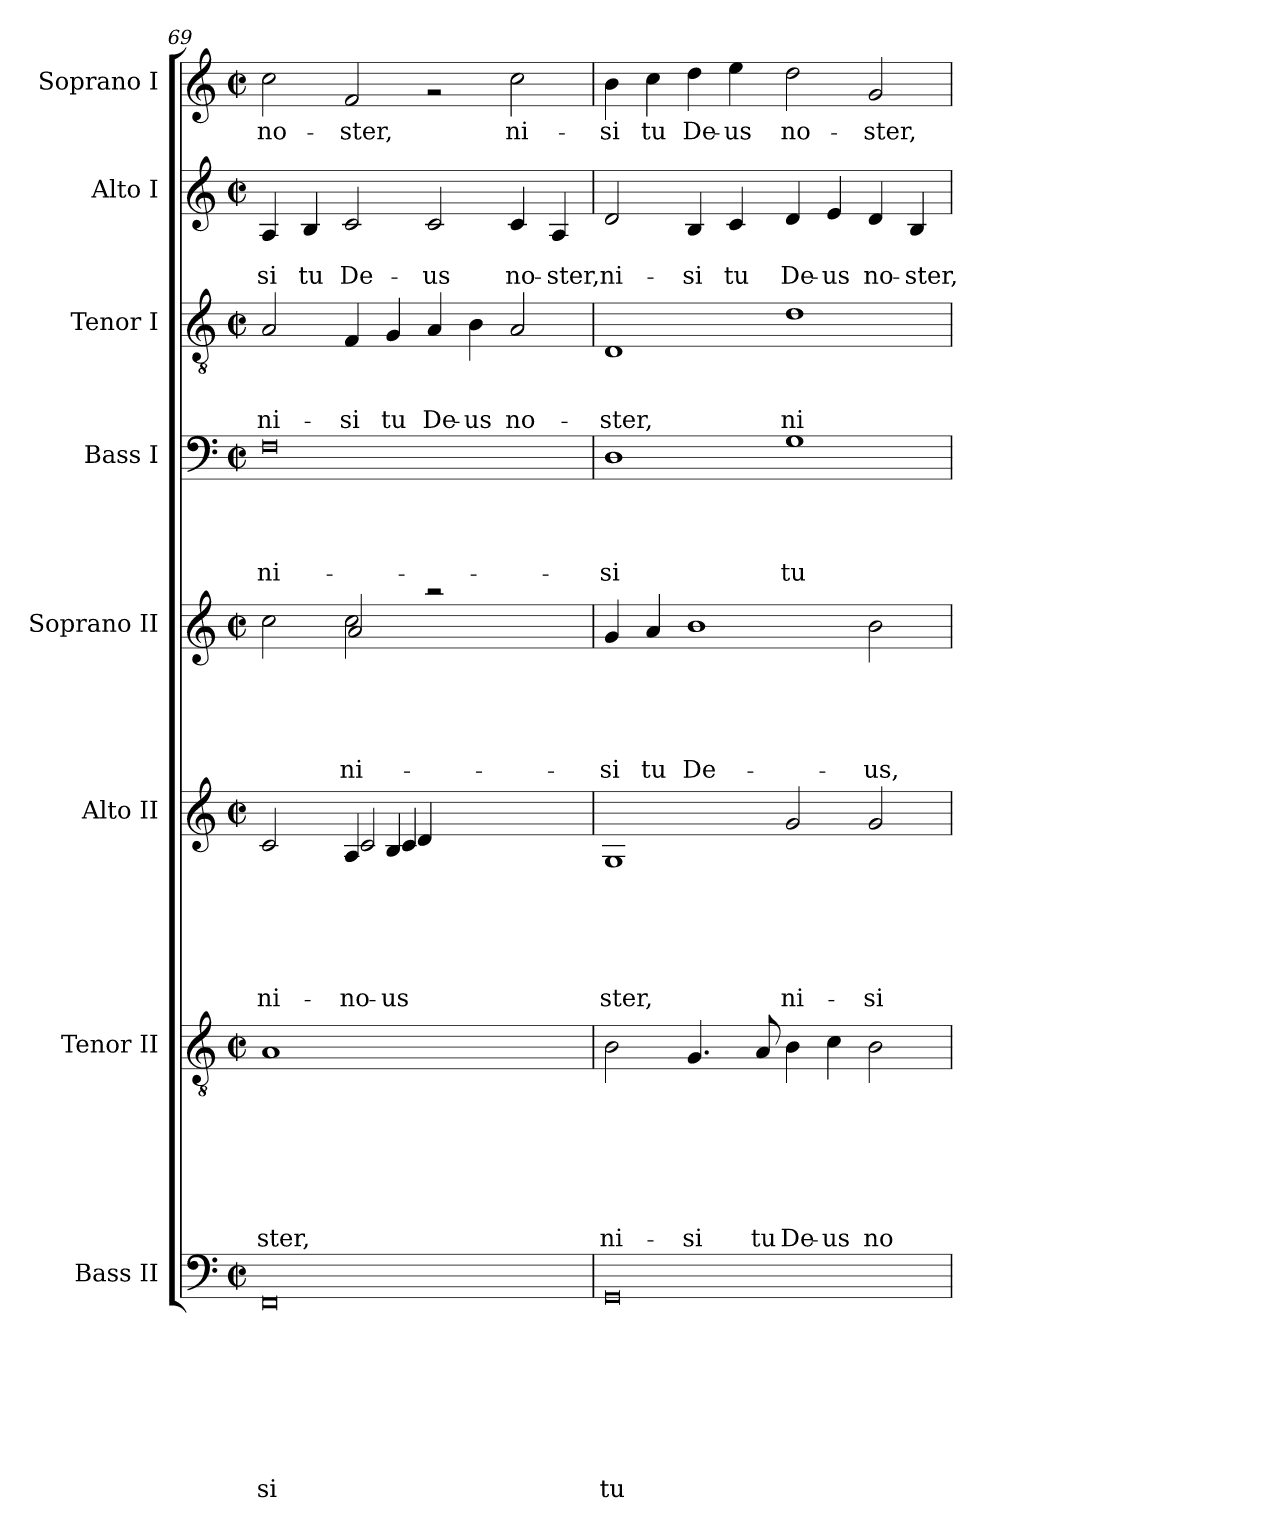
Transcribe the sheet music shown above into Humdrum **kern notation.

**kern	**text	**text	**text	**text	**text	**text	**text	**text	**kern	**text	**text	**text	**text	**text	**text	**text	**kern	**text	**text	**text	**text	**text	**text	**kern	**text	**text	**text	**text	**text	**kern	**text	**text	**text	**text	**kern	**text	**text	**text	**kern	**text	**text	**kern	**text
*part8	*part8	*part8	*part8	*part8	*part8	*part8	*part8	*part8	*part7	*part7	*part7	*part7	*part7	*part7	*part7	*part7	*part6	*part6	*part6	*part6	*part6	*part6	*part6	*part5	*part5	*part5	*part5	*part5	*part5	*part4	*part4	*part4	*part4	*part4	*part3	*part3	*part3	*part3	*part2	*part2	*part2	*part1	*part1
*staff8	*staff8	*staff8	*staff8	*staff8	*staff8	*staff8	*staff8	*staff8	*staff7	*staff7	*staff7	*staff7	*staff7	*staff7	*staff7	*staff7	*staff6	*staff6	*staff6	*staff6	*staff6	*staff6	*staff6	*staff5	*staff5	*staff5	*staff5	*staff5	*staff5	*staff4	*staff4	*staff4	*staff4	*staff4	*staff3	*staff3	*staff3	*staff3	*staff2	*staff2	*staff2	*staff1	*staff1
*I"Bass II	*	*	*	*	*	*	*	*	*I"Tenor II	*	*	*	*	*	*	*	*I"Alto II	*	*	*	*	*	*	*I"Soprano II	*	*	*	*	*	*I"Bass I	*	*	*	*	*I"Tenor I	*	*	*	*I"Alto I	*	*	*I"Soprano I	*
*clefF4	*	*	*	*	*	*	*	*	*clefGv2	*	*	*	*	*	*	*	*clefG2	*	*	*	*	*	*	*clefG2	*	*	*	*	*	*clefF4	*	*	*	*	*clefGv2	*	*	*	*clefG2	*	*	*clefG2	*
*k[]	*	*	*	*	*	*	*	*	*k[]	*	*	*	*	*	*	*	*k[]	*	*	*	*	*	*	*k[]	*	*	*	*	*	*k[]	*	*	*	*	*k[]	*	*	*	*k[]	*	*	*k[]	*
*C:	*	*	*	*	*	*	*	*	*C:	*	*	*	*	*	*	*	*C:	*	*	*	*	*	*	*C:	*	*	*	*	*	*C:	*	*	*	*	*C:	*	*	*	*C:	*	*	*C:	*
*M2/2	*	*	*	*	*	*	*	*	*M2/2	*	*	*	*	*	*	*	*M2/2	*	*	*	*	*	*	*M2/2	*	*	*	*	*	*M2/2	*	*	*	*	*M2/2	*	*	*	*M2/2	*	*	*M2/2	*
*met(c|)	*	*	*	*	*	*	*	*	*met(c|)	*	*	*	*	*	*	*	*met(c|)	*	*	*	*	*	*	*met(c|)	*	*	*	*	*	*met(c|)	*	*	*	*	*met(c|)	*	*	*	*met(c|)	*	*	*met(c|)	*
=69	=69	=69	=69	=69	=69	=69	=69	=69	=69	=69	=69	=69	=69	=69	=69	=69	=69	=69	=69	=69	=69	=69	=69	=69	=69	=69	=69	=69	=69	=69	=69	=69	=69	=69	=69	=69	=69	=69	=69	=69	=69	=69	=69
!	!	!	!	!	!	!	!	!LO:LY:b:rj	!	!	!	!	!	!	!	!LO:LY:b	!	!	!	!	!	!	!LO:LY:b	!	!	!	!	!	!	!	!	!	!	!LO:LY:b:rj	!	!	!	!LO:LY:b	!	!	!LO:LY:b	!	!LO:LY:b
*	*	*	*	*	*	*	*	*	*	*	*	*	*	*	*	*	*^	*	*	*	*	*	*	*^	*	*	*	*	*	*	*	*	*	*	*	*	*	*	*	*	*	*	*
*	*	*	*	*	*	*	*	*	*	*	*	*	*	*	*	*	*	*^	*	*	*	*	*	*	*	*	*	*	*	*	*	*	*	*	*	*	*	*	*	*	*	*	*	*	*
*	*	*	*	*	*	*	*	*	*	*	*	*	*	*	*	*	*	*	*^	*	*	*	*	*	*	*	*	*	*	*	*	*	*	*	*	*	*	*	*	*	*	*	*	*	*	*
0FF	.	.	.	.	.	.	.	-si	1A	.	.	.	.	.	.	-ster,	2c/	2.ryy	2.ryy	2ryy	.	.	.	.	.	ni-	2cc\	2ryy	.	.	.	.	.	0F	.	.	.	ni-	2A/	.	.	ni-	4A/	.	-si	2cc\	no-
!	!	!	!	!	!	!	!	!	!	!	!	!	!	!	!	!	!	!	!	!	!	!	!	!	!	!	!	!	!	!	!	!	!	!	!	!	!	!	!	!	!	!	!	!	!LO:LY:b	!	!
.	.	.	.	.	.	.	.	.	.	.	.	.	.	.	.	.	.	.	.	.	.	.	.	.	.	.	.	.	.	.	.	.	.	.	.	.	.	.	.	.	.	.	4B/	.	tu	.	.
!	!	!	!	!	!	!	!	!	!	!	!	!	!	!	!	!	!	!	!	!	!	!	!	!	!	!LO:LY:b	!	!	!	!	!	!	!	!	!	!	!	!	!	!	!	!	!	!	!	!	!
!	!	!	!	!	!	!	!	!	!	!	!	!	!	!	!	!	!	!	!	!	!	!	!	!	!	!LO:LY:b	!	!	!	!	!	!	!LO:LY:b	!	!	!	!	!	!	!	!	!	!	!	!	!	!
!	!	!	!	!	!	!	!	!	!	!	!	!	!	!	!	!	!	!	!	!	!	!	!	!	!	!	!	!	!	!	!	!	!LO:LY:b	!	!	!	!	!	!	!	!	!LO:LY:b	!	!	!LO:LY:b	!	!LO:LY:b
.	.	.	.	.	.	.	.	.	.	.	.	.	.	.	.	.	4A/	.	.	2c/	.	.	.	.	.	no-	2cc\	2a/	.	.	.	.	ni-	.	.	.	.	.	4F/	.	.	-si	2c/	.	De-	2f/	-ster,
!	!	!	!	!	!	!	!	!	!	!	!	!	!	!	!	!	!	!	!	!	!	!	!	!	!	!LO:LY:b	!	!	!	!	!	!	!	!	!	!	!	!	!	!	!	!	!	!	!	!	!
!	!	!	!	!	!	!	!	!	!	!	!	!	!	!	!	!	!	!	!	!	!	!	!	!	!	!LO:LY:b	!	!	!	!	!	!	!	!	!	!	!	!	!	!	!	!	!	!	!	!	!
!	!	!	!	!	!	!	!	!	!	!	!	!	!	!	!	!	!	!	!	!	!	!	!	!	!	!LO:LY:b	!	!	!	!	!	!	!	!	!	!	!	!	!	!	!	!LO:LY:b	!	!	!	!	!
.	.	.	.	.	.	.	.	.	.	.	.	.	.	.	.	.	4B/	4c/	4d/	.	.	.	.	.	.	-us	.	.	.	.	.	.	.	.	.	.	.	.	4G/	.	.	tu	.	.	.	.	.
!	!	!	!	!	!	!	!	!	!	!	!	!	!	!	!	!	!	!	!	!	!	!	!	!	!	!	!	!	!	!	!	!	!	!	!	!	!	!	!	!	!	!LO:LY:b	!	!	!LO:LY:b	!	!
.	.	.	.	.	.	.	.	.	1ryy	.	.	.	.	.	.	.	1ryy	1ryy	1ryy	1ryy	.	.	.	.	.	.	2raa	2ryy	.	.	.	.	.	.	.	.	.	.	4A/	.	.	De-	2c/	.	-us	2rg	.
!	!	!	!	!	!	!	!	!	!	!	!	!	!	!	!	!	!	!	!	!	!	!	!	!	!	!	!	!	!	!	!	!	!	!	!	!	!	!	!	!	!	!LO:LY:b	!	!	!	!	!
.	.	.	.	.	.	.	.	.	.	.	.	.	.	.	.	.	.	.	.	.	.	.	.	.	.	.	.	.	.	.	.	.	.	.	.	.	.	.	4B\	.	.	-us	.	.	.	.	.
!	!	!	!	!	!	!	!	!	!	!	!	!	!	!	!	!	!	!	!	!	!	!	!	!	!	!	!	!	!	!	!	!	!	!	!	!	!	!	!	!	!	!LO:LY:b	!	!	!LO:LY:b	!	!LO:LY:b
.	.	.	.	.	.	.	.	.	.	.	.	.	.	.	.	.	.	.	.	.	.	.	.	.	.	.	2ryy	2ryy	.	.	.	.	.	.	.	.	.	.	2A/	.	.	no-	4c/	.	no-	2cc\	ni-
!	!	!	!	!	!	!	!	!	!	!	!	!	!	!	!	!	!	!	!	!	!	!	!	!	!	!	!	!	!	!	!	!	!	!	!	!	!	!	!	!	!	!	!	!	!LO:LY:b	!	!
.	.	.	.	.	.	.	.	.	.	.	.	.	.	.	.	.	.	.	.	.	.	.	.	.	.	.	.	.	.	.	.	.	.	.	.	.	.	.	.	.	.	.	4A/	.	-ster,	.	.
*	*	*	*	*	*	*	*	*	*	*	*	*	*	*	*	*	*v	*v	*v	*v	*	*	*	*	*	*	*	*	*	*	*	*	*	*	*	*	*	*	*	*	*	*	*	*	*	*	*
*	*	*	*	*	*	*	*	*	*	*	*	*	*	*	*	*	*	*	*	*	*	*	*	*v	*v	*	*	*	*	*	*	*	*	*	*	*	*	*	*	*	*	*	*	*
!!LO:PB:g=z
=70	=70	=70	=70	=70	=70	=70	=70	=70	=70	=70	=70	=70	=70	=70	=70	=70	=70	=70	=70	=70	=70	=70	=70	=70	=70	=70	=70	=70	=70	=70	=70	=70	=70	=70	=70	=70	=70	=70	=70	=70	=70	=70	=70
!	!	!	!	!	!	!	!	!LO:LY:b:rj	!	!	!	!	!	!	!	!LO:LY:b	!	!	!	!	!	!	!LO:LY:b	!	!	!	!	!	!LO:LY:b	!	!	!	!	!LO:LY:b	!	!	!	!LO:LY:b	!	!	!LO:LY:b	!	!LO:LY:b
0GG	.	.	.	.	.	.	.	tu	2B\	.	.	.	.	.	.	ni-	1G	.	.	.	.	.	-ster,	4g/	.	.	.	.	-si	1D	.	.	.	-si	1D	.	.	-ster,	2d/	.	ni-	4b\	-si
!	!	!	!	!	!	!	!	!	!	!	!	!	!	!	!	!	!	!	!	!	!	!	!	!	!	!	!	!	!LO:LY:b	!	!	!	!	!	!	!	!	!	!	!	!	!	!LO:LY:b
.	.	.	.	.	.	.	.	.	.	.	.	.	.	.	.	.	.	.	.	.	.	.	.	4a/	.	.	.	.	tu	.	.	.	.	.	.	.	.	.	.	.	.	4cc\	tu
!	!	!	!	!	!	!	!	!	!	!	!	!	!	!	!	!LO:LY:b	!	!	!	!	!	!	!	!	!	!	!	!	!LO:LY:b	!	!	!	!	!	!	!	!	!	!	!	!LO:LY:b	!	!LO:LY:b
.	.	.	.	.	.	.	.	.	4.G/	.	.	.	.	.	.	-si	.	.	.	.	.	.	.	1b	.	.	.	.	De-	.	.	.	.	.	.	.	.	.	4B/	.	-si	4dd\	De-
!	!	!	!	!	!	!	!	!	!	!	!	!	!	!	!	!	!	!	!	!	!	!	!	!	!	!	!	!	!	!	!	!	!	!	!	!	!	!	!	!	!LO:LY:b	!	!LO:LY:b
.	.	.	.	.	.	.	.	.	.	.	.	.	.	.	.	.	.	.	.	.	.	.	.	.	.	.	.	.	.	.	.	.	.	.	.	.	.	.	4c/	.	tu	4ee\	-us
!	!	!	!	!	!	!	!	!	!	!	!	!	!	!	!	!LO:LY:b	!	!	!	!	!	!	!	!	!	!	!	!	!	!	!	!	!	!	!	!	!	!	!	!	!	!	!
.	.	.	.	.	.	.	.	.	8A/	.	.	.	.	.	.	tu	.	.	.	.	.	.	.	.	.	.	.	.	.	.	.	.	.	.	.	.	.	.	.	.	.	.	.
!	!	!	!	!	!	!	!	!	!	!	!	!	!	!	!	!LO:LY:b	!	!	!	!	!	!	!LO:LY:b	!	!	!	!	!	!	!	!	!	!	!LO:LY:b	!	!	!	!LO:LY:b	!	!	!LO:LY:b	!	!LO:LY:b
.	.	.	.	.	.	.	.	.	4B\	.	.	.	.	.	.	De-	2g/	.	.	.	.	.	ni-	.	.	.	.	.	.	1G	.	.	.	tu	1d	.	.	ni-	4d/	.	De-	2dd\	no-
!	!	!	!	!	!	!	!	!	!	!	!	!	!	!	!	!LO:LY:b	!	!	!	!	!	!	!	!	!	!	!	!	!	!	!	!	!	!	!	!	!	!	!	!	!LO:LY:b	!	!
.	.	.	.	.	.	.	.	.	4c\	.	.	.	.	.	.	-us	.	.	.	.	.	.	.	.	.	.	.	.	.	.	.	.	.	.	.	.	.	.	4e/	.	-us	.	.
!	!	!	!	!	!	!	!	!	!	!	!	!	!	!	!	!LO:LY:b	!	!	!	!	!	!	!LO:LY:b	!	!	!	!	!	!LO:LY:b	!	!	!	!	!	!	!	!	!	!	!	!LO:LY:b	!	!LO:LY:b
.	.	.	.	.	.	.	.	.	2B\	.	.	.	.	.	.	no-	2g/	.	.	.	.	.	-si	2b\	.	.	.	.	-us,	.	.	.	.	.	.	.	.	.	4d/	.	no-	2g/	-ster,
!	!	!	!	!	!	!	!	!	!	!	!	!	!	!	!	!	!	!	!	!	!	!	!	!	!	!	!	!	!	!	!	!	!	!	!	!	!	!	!	!	!LO:LY:b	!	!
.	.	.	.	.	.	.	.	.	.	.	.	.	.	.	.	.	.	.	.	.	.	.	.	.	.	.	.	.	.	.	.	.	.	.	.	.	.	.	4B/	.	-ster,	.	.
=	=	=	=	=	=	=	=	=	=	=	=	=	=	=	=	=	=	=	=	=	=	=	=	=	=	=	=	=	=	=	=	=	=	=	=	=	=	=	=	=	=	=	=
*-	*-	*-	*-	*-	*-	*-	*-	*-	*-	*-	*-	*-	*-	*-	*-	*-	*-	*-	*-	*-	*-	*-	*-	*-	*-	*-	*-	*-	*-	*-	*-	*-	*-	*-	*-	*-	*-	*-	*-	*-	*-	*-	*-
